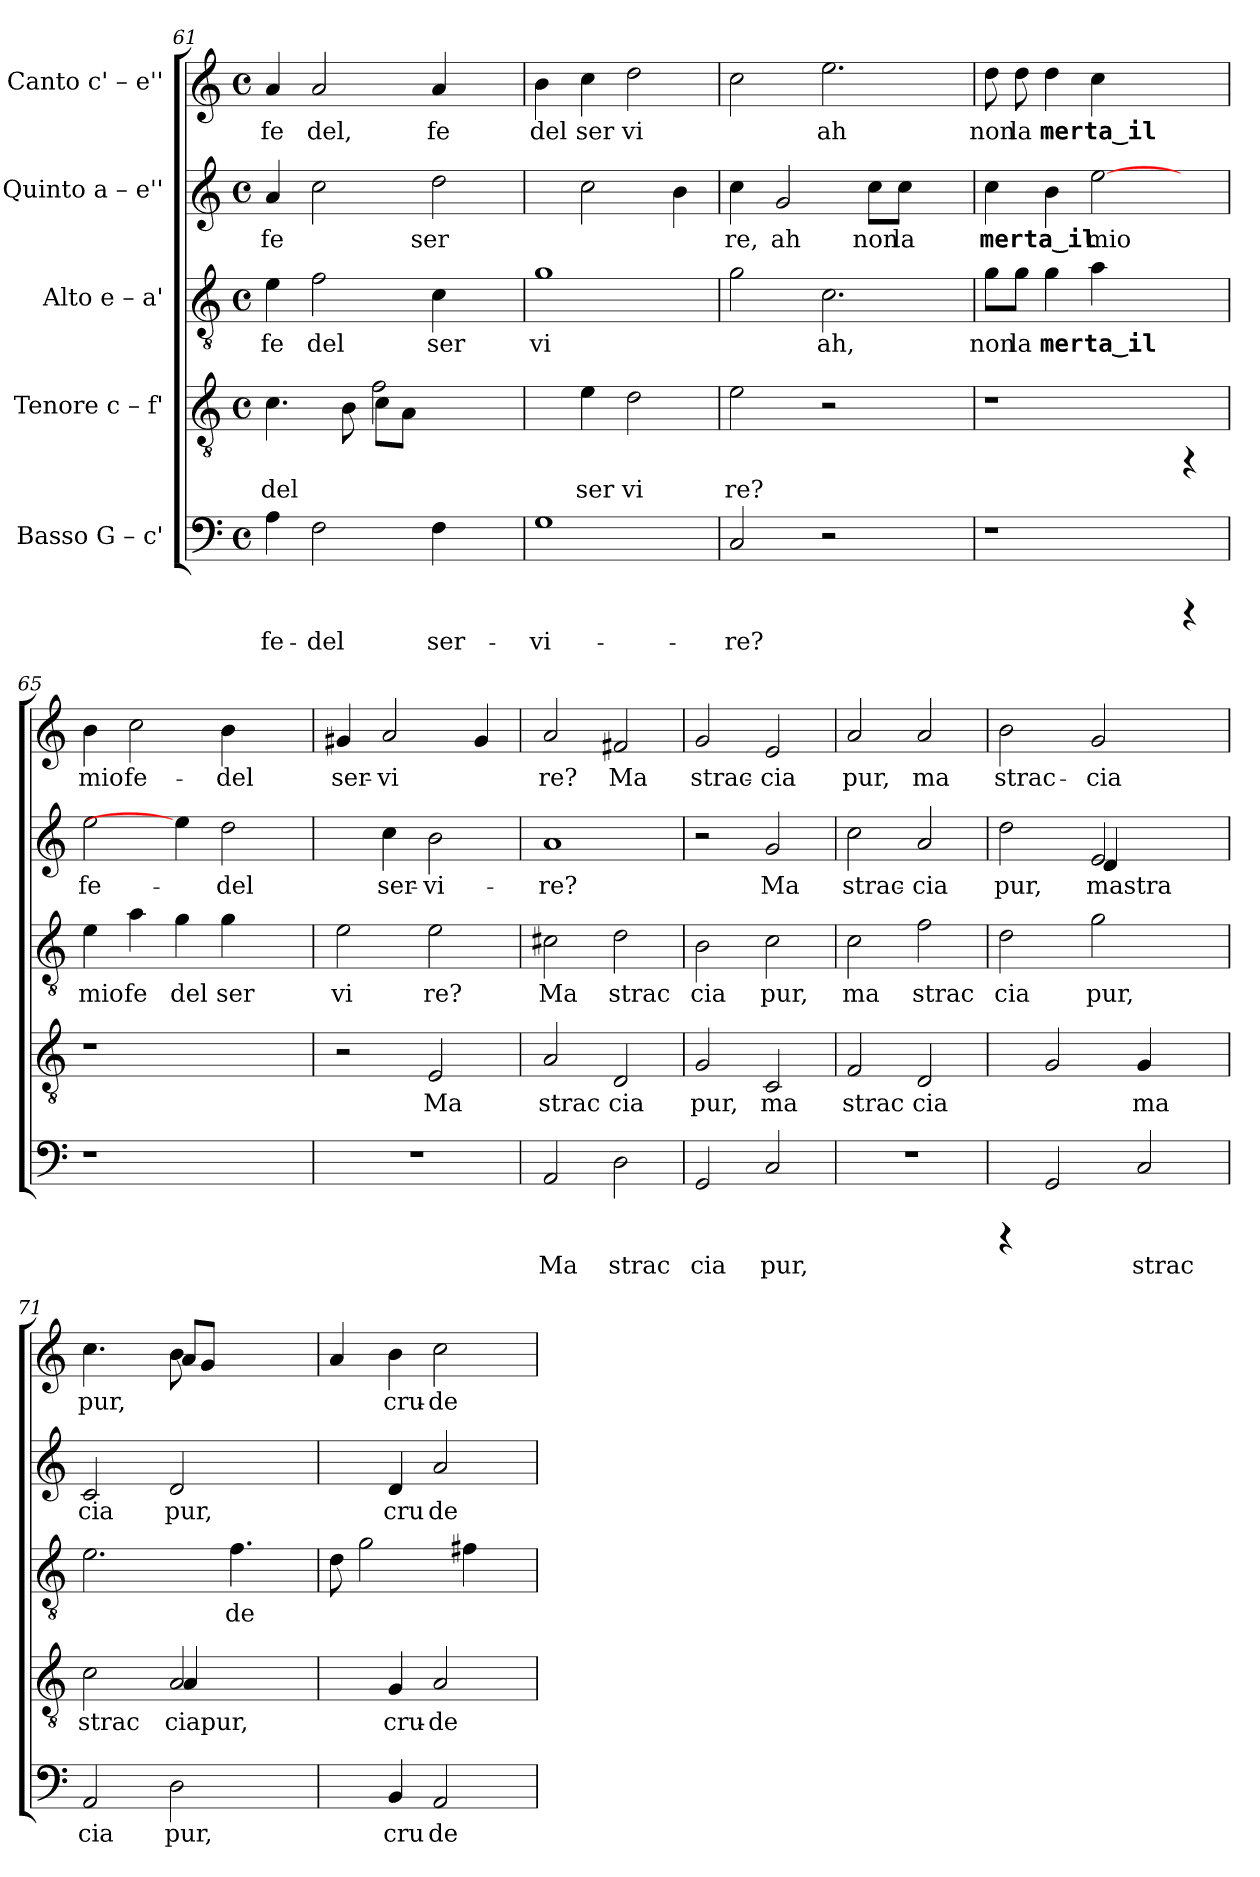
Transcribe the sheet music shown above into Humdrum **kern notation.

**kern	**text	**kern	**text	**kern	**text	**kern	**text	**kern	**text
*part5	*part5	*part4	*part4	*part3	*part3	*part2	*part2	*part1	*part1
*staff5	*staff5	*staff4	*staff4	*staff3	*staff3	*staff2	*staff2	*staff1	*staff1
*I"Basso  G – c'	*	*I"Tenore  c – f'	*	*I"Alto  e – a'	*	*I"Quinto  a – e''	*	*I"Canto  c' – e''	*
*clefF4	*	*clefGv2	*	*clefGv2	*	*clefG2	*	*clefG2	*
*k[]	*	*k[]	*	*k[]	*	*k[]	*	*k[]	*
*C:	*	*C:	*	*C:	*	*C:	*	*C:	*
*M4/4	*	*M4/4	*	*M4/4	*	*M4/4	*	*M4/4	*
*met(c)	*	*met(c)	*	*met(c)	*	*met(c)	*	*met(c)	*
=61	=61	=61	=61	=61	=61	=61	=61	=61	=61
!	!LO:LY:b:rj	!	!LO:LY:b:rj	!	!LO:LY:b:rj	!	!LO:LY:b:rj	!	!LO:LY:b:rj
*	*	*^	*	*	*	*	*	*	*
4A\	fe-	4.c\	2ryy	del	4e\	fe	4a/	fe	4a/	fe
!	!LO:LY:b:rj	!	!	!	!	!LO:LY:b:rj	!	!	!	!LO:LY:b:rj
2F\	-del	.	.	.	2f\	del	2cc\	.	2a/	del,
!	!	!	!	!LO:LY:b:rj	!	!	!	!	!	!
.	.	8B\	.	.	.	.	.	.	.	.
!	!	!	!	!LO:LY:b:rj	!	!	!	!	!	!
.	.	2f\	8c\L	.	.	.	.	.	.	.
!	!	!	!	!LO:LY:b:rj	!	!	!	!	!	!
.	.	.	8A\J	.	.	.	.	.	.	.
!	!LO:LY:b:rj	!	!	!	!	!LO:LY:b:rj	!	!LO:LY:b:rj	!	!LO:LY:b:rj
4F\	ser-	.	4ryy	.	4c\	ser	2dd\	ser	4a/	fe
4ryy	.	4ryy	4ryy	.	4ryy	.	.	.	4ryy	.
=62	=62	=62	=62	=62	=62	=62	=62	=62	=62	=62
!	!LO:LY:b:rj	!	!	!	!	!LO:LY:b:rj	!	!	!	!LO:LY:b:rj
*	*	*v	*v	*	*	*	*	*	*	*
1G	-vi-	4ryy	.	1g	vi	4ryy	.	4b\	del
!	!	!	!LO:LY:b:rj	!	!	!	!	!	!LO:LY:b:rj
.	.	4e\	ser	.	.	2cc\	.	4cc\	ser
!	!	!	!LO:LY:b:rj	!	!	!	!	!	!LO:LY:b:rj
.	.	2d\	vi	.	.	.	.	2dd\	vi
!	!	!	!	!	!	!	!LO:LY:b:rj	!	!
.	.	.	.	.	.	4b\	.	.	.
=63	=63	=63	=63	=63	=63	=63	=63	=63	=63
!	!LO:LY:b:rj	!	!LO:LY:b:rj	!	!	!	!LO:LY:b:rj	!	!
2C/	-re?	2e\	re?	2g\	.	4cc\	re,	2cc\	.
!	!	!	!	!	!	!	!LO:LY:b:rj	!	!
.	.	.	.	.	.	2g/	ah	.	.
!	!	!	!	!	!LO:LY:b:rj	!	!	!	!LO:LY:b:rj
2r	.	2r	.	2.c\	ah,	.	.	2.ee\	ah
!	!	!	!	!	!	!	!LO:LY:b:rj	!	!
.	.	.	.	.	.	8cc\L	non	.	.
!	!	!	!	!	!	!	!LO:LY:b:rj	!	!
.	.	.	.	.	.	8cc\J	la	.	.
4ryy	.	4ryy	.	.	.	4ryy	.	.	.
=64	=64	=64	=64	=64	=64	=64	=64	=64	=64
!	!	!	!	!	!LO:LY:b:rj	!	!LO:LY:b:rj	!	!LO:LY:b:rj
1r	.	1r	.	8g\L	non	4cc\	merta‿il	8dd\	non
!	!	!	!	!	!LO:LY:b:rj	!	!	!	!LO:LY:b:rj
.	.	.	.	8g\J	la	.	.	8dd\	la
!	!	!	!	!	!LO:LY:b:rj	!	!LO:LY:b:rj	!	!LO:LY:b:rj
.	.	.	.	4g\	merta‿il	4b\	.	4dd\	merta‿il
!	!	!	!	!	!LO:LY:b:rj	!	!LO:LY:b:rj	!	!LO:LY:b:rj
.	.	.	.	4a\	.	[2ee\	mio	4cc\	.
.	.	.	.	2ryy	.	.	.	2ryy	.
4rCCC	.	4rFF	.	.	.	4ryy	.	.	.
!!LO:PB:g=z
=65	=65	=65	=65	=65	=65	=65	=65	=65	=65
!	!	!	!	!	!LO:LY:b:rj	!	!LO:LY:b:rj	!	!LO:LY:b:rj
1r	.	1r	.	4e\	mio	2ee\	fe-	4b\	mio
!	!	!	!	!	!LO:LY:b:rj	!	!	!	!LO:LY:b:rj
.	.	.	.	4a\	fe	.	.	2cc\	fe-
!	!	!	!	!	!LO:LY:b:rj	!	!	!	!
.	.	.	.	4g\	del	4ee\]	.	.	.
!	!	!	!	!	!LO:LY:b:rj	!	!LO:LY:b:rj	!	!LO:LY:b:rj
.	.	.	.	4g\	ser	2dd\	-del	4b\	-del
4ryy	.	4ryy	.	4ryy	.	.	.	4ryy	.
=66	=66	=66	=66	=66	=66	=66	=66	=66	=66
!	!	!	!	!	!LO:LY:b:rj	!	!	!	!LO:LY:b:rj
1r	.	2r	.	2e\	vi	4ryy	.	4g#X/	ser-
!	!	!	!	!	!	!	!LO:LY:b:rj	!	!LO:LY:b:rj
.	.	.	.	.	.	4cc\	ser-	2a/	-vi-
!	!	!	!LO:LY:b:rj	!	!LO:LY:b:rj	!	!LO:LY:b:rj	!	!
.	.	2E/	Ma	2e\	re?	2b\	-vi-	.	.
!	!	!	!	!	!	!	!	!	!LO:LY:b:rj
.	.	.	.	.	.	.	.	4g#/	--
=67	=67	=67	=67	=67	=67	=67	=67	=67	=67
!	!LO:LY:b:rj	!	!LO:LY:b:rj	!	!LO:LY:b:rj	!	!LO:LY:b:rj	!	!LO:LY:b:rj
2AA/	Ma	2A/	strac	2c#X\	Ma	1a	-re?	2a/	-re?
!	!LO:LY:b:rj	!	!LO:LY:b:rj	!	!LO:LY:b:rj	!	!	!	!LO:LY:b:rj
2D\	strac	2D/	cia	2d\	strac	.	.	2f#X/	Ma
=68	=68	=68	=68	=68	=68	=68	=68	=68	=68
!	!LO:LY:b:rj	!	!LO:LY:b:rj	!	!LO:LY:b:rj	!	!	!	!LO:LY:b:rj
2GG/	cia	2G/	pur,	2B\	cia	2r	.	2g/	strac-
!	!LO:LY:b:rj	!	!LO:LY:b:rj	!	!LO:LY:b:rj	!	!LO:LY:b:rj	!	!LO:LY:b:rj
2C/	pur,	2C/	ma	2c\	pur,	2g/	Ma	2e/	-cia
=69	=69	=69	=69	=69	=69	=69	=69	=69	=69
!	!	!	!LO:LY:b:rj	!	!LO:LY:b:rj	!	!LO:LY:b:rj	!	!LO:LY:b:rj
1r	.	2F/	strac	2c\	ma	2cc\	strac-	2a/	pur,
!	!	!	!LO:LY:b:rj	!	!LO:LY:b:rj	!	!LO:LY:b:rj	!	!LO:LY:b:rj
.	.	2D/	cia	2f\	strac	2a/	-cia	2a/	ma
=70	=70	=70	=70	=70	=70	=70	=70	=70	=70
!	!	!	!	!	!LO:LY:b:rj	!	!LO:LY:b:rj	!	!LO:LY:b:rj
*	*	*	*	*	*	*^	*	*	*
4rCCC	.	4ryy	.	2d\	cia	2dd\	2ryy	pur,	2b\	strac-
2GG/	.	2G/	.	.	.	.	.	.	.	.
!	!	!	!	!	!LO:LY:b:rj	!	!	!LO:LY:b:rj	!	!LO:LY:b:rj
.	.	.	.	2g\	pur,	2e/	4d/	mastra	2g/	-cia
!	!LO:LY:b:rj	!	!LO:LY:b:rj	!	!	!	!	!	!	!
2C/	strac	4G/	ma	.	.	.	4ryy	.	.	.
.	.	4ryy	.	4ryy	.	4ryy	4ryy	.	4ryy	.
=71	=71	=71	=71	=71	=71	=71	=71	=71	=71	=71
!	!LO:LY:b:rj	!	!LO:LY:b:rj	!	!	!	!	!LO:LY:b:rj	!	!LO:LY:b:rj
*	*	*^	*	*	*	*v	*v	*	*^	*
2AA/	cia	2c\	2ryy	strac	2.e\	.	2c/	cia	4.cc\	2ryy	pur,
.	.	.	.	.	.	.	.	.	8ryy	.	.
!	!LO:LY:b:rj	!	!	!LO:LY:b:rj	!	!	!	!LO:LY:b:rj	!	!	!LO:LY:b:rj
2D\	pur,	2A/	4A/	ciapur,	.	.	2d/	pur,	8b\L	8a/L	.
!	!	!	!	!	!	!	!	!	!	!	!LO:LY:b:rj
.	.	.	.	.	.	.	.	.	4.ryy	8g/J	.
!	!	!	!	!	!	!LO:LY:b:rj	!	!	!	!	!
.	.	.	8ryy	.	4.f\	de	.	.	.	4.ryy	.
.	.	.	4ryy	.	.	.	.	.	.	.	.
8ryy	.	8ryy	.	.	.	.	8ryy	.	8ryy	.	.
*	*	*v	*v	*	*	*	*	*	*v	*v	*
!!LO:LB:g=z
=72	=72	=72	=72	=72	=72	=72	=72	=72	=72
!	!	!	!	!	!LO:LY:b:rj	!	!	!	!LO:LY:b:rj
4ryy	.	4ryy	.	8d\	.	4ryy	.	4a/	.
!	!	!	!	!	!LO:LY:b:rj	!	!	!	!
.	.	.	.	2g\	.	.	.	.	.
!	!LO:LY:b:rj	!	!LO:LY:b:rj	!	!	!	!LO:LY:b:rj	!	!LO:LY:b:rj
4BB/	cru	4G/	cru-	.	.	4d/	cru	4b\	cru-
!	!LO:LY:b:rj	!	!LO:LY:b:rj	!	!	!	!LO:LY:b:rj	!	!LO:LY:b:rj
2AA/	de	2A/	-de-	.	.	2a/	de	2cc\	-de-
!	!	!	!	!	!LO:LY:b:rj	!	!	!	!
.	.	.	.	4f#X\	.	.	.	.	.
.	.	.	.	8ryy	.	.	.	.	.
=	=	=	=	=	=	=	=	=	=
*-	*-	*-	*-	*-	*-	*-	*-	*-	*-
